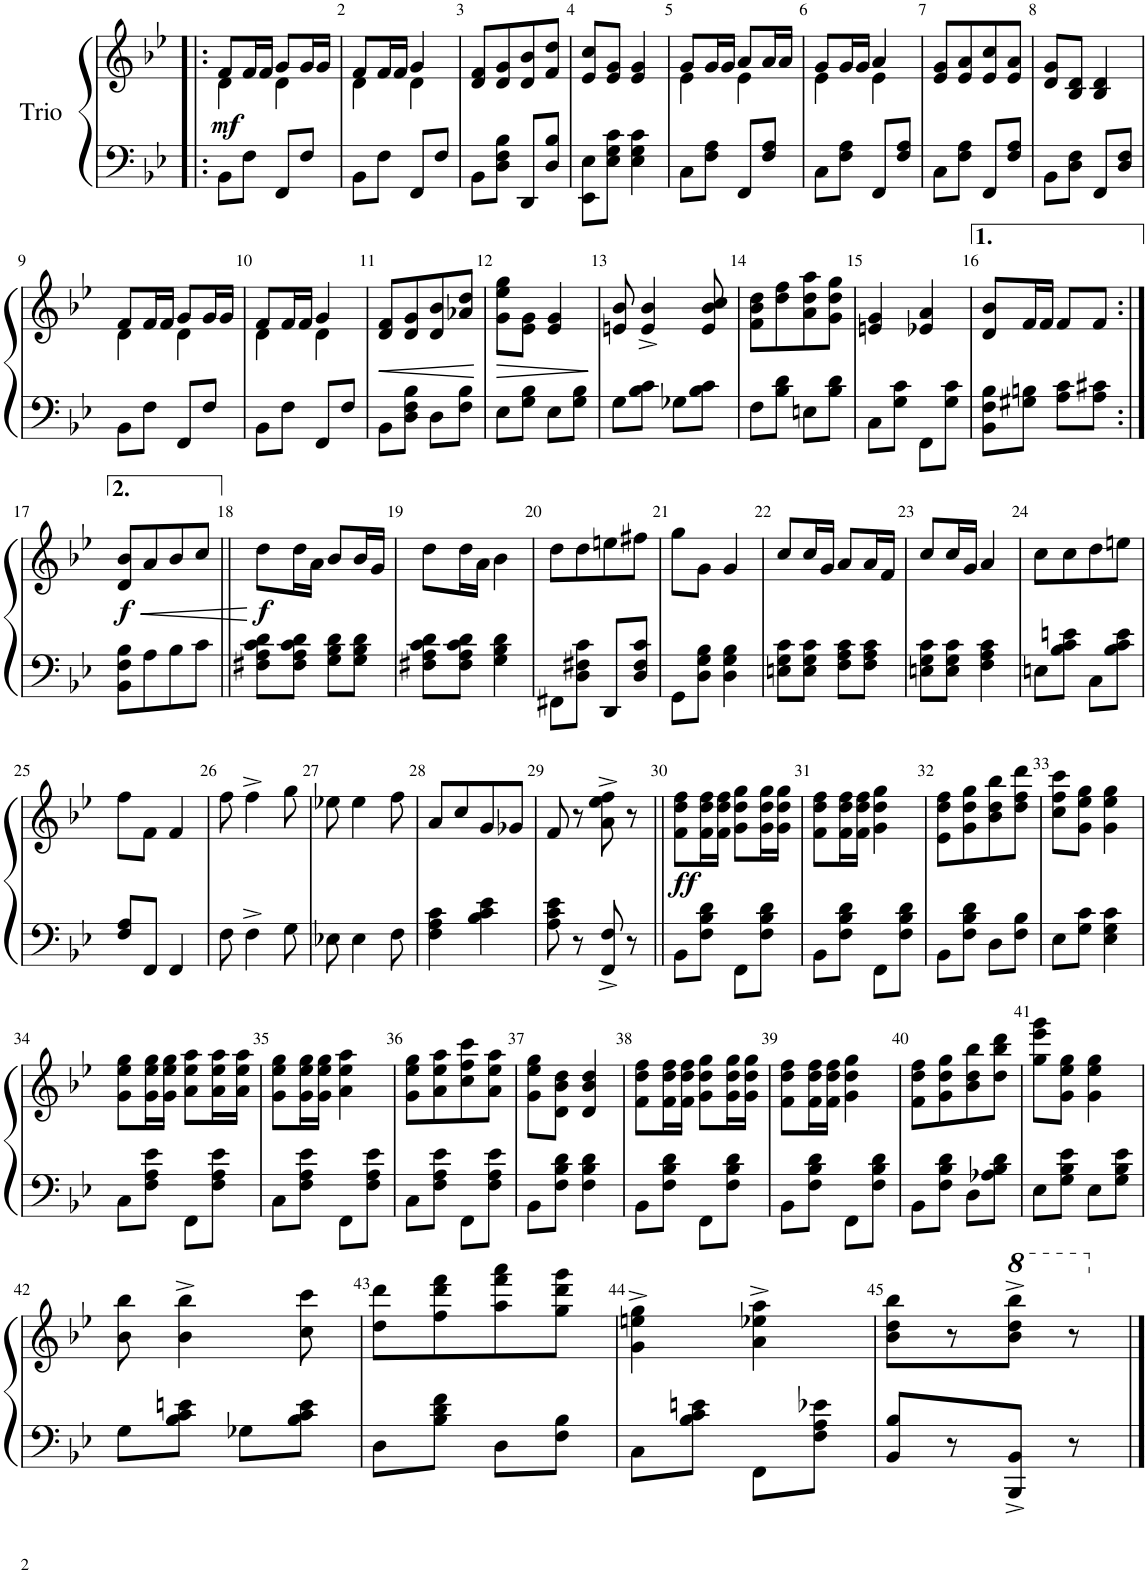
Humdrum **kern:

**kern	**kern	**dynam
*part1	*part1	*part1
*staff2	*staff1	*staff1/2
*I"Piano	*	*
*I'Pno.	*	*
!!LO:PB:g=z
*clefF4	*clefG2	*
*k[b-e-]	*k[b-e-]	*
*M2/4	*M2/4	*
=1!|:	=1!|:	=1!|:
*	*^	*
!	!LO:TX:a:t=Trio	!	!
!	!	!	!LO:DY:b
8BB-\L	8f/L	4d\	mf
8F\J	16f/L	.	.
.	16f/JJ	.	.
8FF/L	8g/L	4d\	.
8F/J	16g/L	.	.
.	16g/JJ	.	.
=2	=2	=2	=2
8BB-\L	8f/L	4d\	.
8F\J	16f/L	.	.
.	16f/JJ	.	.
8FF/L	4g/	4d\	.
8F/J	.	.	.
*	*v	*v	*
=3	=3	=3
8BB-\L	8d/ 8f/L	.
8D\ 8F\ 8B-\J	8d/ 8g/	.
8DD/L	8d/ 8b-/	.
8D/ 8B-/J	8f/ 8dd/J	.
=4	=4	=4
8EE-\ 8E-\L	8e-/ 8cc/L	.
8E-\ 8G\ 8c\J	8e-/ 8g/J	.
4E-\ 4G\ 4c\	4e-/ 4g/	.
=5	=5	=5
*	*^	*
8C\L	8g/L	4e-\	.
8F\ 8A\J	16g/L	.	.
.	16g/JJ	.	.
8FF/L	8a/L	4e-\	.
8F/ 8A/J	16a/L	.	.
.	16a/JJ	.	.
=6	=6	=6	=6
8C\L	8g/L	4e-\	.
8F\ 8A\J	16g/L	.	.
.	16g/JJ	.	.
8FF/L	4a/	4e-\	.
8F/ 8A/J	.	.	.
*	*v	*v	*
=7	=7	=7
8C\L	8e-/ 8g/L	.
8F\ 8A\J	8e-/ 8a/	.
8FF/L	8e-/ 8cc/	.
8F/ 8A/J	8e-/ 8a/J	.
=8	=8	=8
8BB-\L	8d/ 8g/L	.
8D\ 8F\J	8B-/ 8d/J	.
8FF/L	4B-/ 4d/	.
8D/ 8F/J	.	.
!!LO:LB:g=z
=9	=9	=9
*	*^	*
8BB-\L	8f/L	4d\	.
8F\J	16f/L	.	.
.	16f/JJ	.	.
8FF/L	8g/L	4d\	.
8F/J	16g/L	.	.
.	16g/JJ	.	.
=10	=10	=10	=10
8BB-\L	8f/L	4d\	.
8F\J	16f/L	.	.
.	16f/JJ	.	.
8FF/L	4g/	4d\	.
8F/J	.	.	.
*	*v	*v	*
=11	=11	=11
!	!	!LO:HP:b
8BB-\L	8d/ 8f/L	<
8D\ 8F\ 8B-\J	8d/ 8g/	.
8D\L	8d/ 8b-/	.
8F\ 8B-\J	8a-X/ 8dd/J	.
.	.	[
=12	=12	=12
!	!	!LO:HP:b
8E-\L	8g\ 8ee-\ 8gg\L	>
8G\ 8B-\J	8e-\ 8g\J	.
8E-\L	4e-/ 4g/	.
8G\ 8B-\J	.	.
.	.	]
=13	=13	=13
8G\L	8en/ 8b-/	.
8B-\ 8c\J	4e/^ 4b-/^	.
8G-X\L	.	.
8B-\ 8c\J	8e/ 8b-/ 8cc/	.
=14	=14	=14
8F\L	8f\ 8b-\ 8dd\L	.
8B-\ 8d\J	8dd\ 8ff\	.
8En\L	8a\ 8dd\ 8aa\	.
8B-\ 8d\J	8g\ 8dd\ 8gg\J	.
=15	=15	=15
8C\L	4en/ 4g/	.
8G\ 8c\J	.	.
8FF\L	4e-X/ 4a/	.
8G\ 8c\J	.	.
=16	=16	=16
8BB-\ 8F\ 8B-\L	8d/ 8b-/L	.
8G#X\ 8Bn\J	16f/L	.
.	16f/JJ	.
8A\ 8c\L	8f/L	.
8A\ 8c#X\J	8f/J	.
!!LO:LB:g=z
=17:|!	=17:|!	=17:|!
!	!	!LO:HP:b
!	!	!LO:DY:n=1:b
8BB-\ 8F\ 8B-\L	8d/ 8b-/L	< f
8A\	8a/	.
8B-\	8b-/	.
8c\J	8cc/J	.
.	.	[
=18||	=18||	=18||
!	!	!LO:DY:b
8F#X\ 8A\ 8c\ 8d\L	8dd\L	f
8F#\ 8A\ 8c\ 8d\J	16dd\L	.
.	16a\JJ	.
8G\ 8B-\ 8d\L	8b-/L	.
8G\ 8B-\ 8d\J	16b-/L	.
.	16g/JJ	.
=19	=19	=19
8F#X\ 8A\ 8c\ 8d\L	8dd\L	.
8F#\ 8A\ 8c\ 8d\J	16dd\L	.
.	16a\JJ	.
4G\ 4B-\ 4d\	4b-\	.
=20	=20	=20
8FF#X\L	8dd\L	.
8D\ 8F#X\ 8c\J	8dd\	.
8DD/L	8een\	.
8D/ 8F#/ 8c/J	8ff#X\J	.
=21	=21	=21
8GG\L	8gg\L	.
8D\ 8G\ 8B-\J	8g\J	.
4D\ 4G\ 4B-\	4g/	.
=22	=22	=22
8En\ 8G\ 8c\L	8cc/L	.
8E\ 8G\ 8c\J	16cc/L	.
.	16g/JJ	.
8F\ 8A\ 8c\L	8a/L	.
8F\ 8A\ 8c\J	16a/L	.
.	16f/JJ	.
=23	=23	=23
8En\ 8G\ 8c\L	8cc/L	.
8E\ 8G\ 8c\J	16cc/L	.
.	16g/JJ	.
4F\ 4A\ 4c\	4a/	.
=24	=24	=24
8En\L	8cc\L	.
8B-\ 8c\ 8en\J	8cc\	.
8C\L	8dd\	.
8B-\ 8c\ 8e\J	8een\J	.
!!LO:LB:g=z
=25	=25	=25
8F/ 8A/L	8ff\L	.
8FF/J	8f\J	.
4FF/	4f/	.
=26	=26	=26
8F\	8ff\	.
4F^\	4ff^\	.
8G\	8gg\	.
=27	=27	=27
8E-X\	8ee-X\	.
4E-\	4ee-\	.
8F\	8ff\	.
=28	=28	=28
4F\ 4A\ 4c\	8a/L	.
.	8cc/	.
4B-\ 4c\ 4e-\	8g/	.
.	8g-X/J	.
=29	=29	=29
8A\ 8c\ 8e-\	8f/	.
8r	8r	.
8FF/^ 8F/^	8a\^ 8ee-\^ 8ff\^	.
8r	8r	.
=30||	=30||	=30||
!	!	!LO:DY:b
8BB-\L	8f\ 8dd\ 8ff\L	ff
8F\ 8B-\ 8d\J	16f\ 16dd\ 16ff\L	.
.	16f\ 16dd\ 16ff\JJ	.
8FF\L	8g\ 8dd\ 8gg\L	.
8F\ 8B-\ 8d\J	16g\ 16dd\ 16gg\L	.
.	16g\ 16dd\ 16gg\JJ	.
=31	=31	=31
8BB-\L	8f\ 8dd\ 8ff\L	.
8F\ 8B-\ 8d\J	16f\ 16dd\ 16ff\L	.
.	16f\ 16dd\ 16ff\JJ	.
8FF\L	4g\ 4dd\ 4gg\	.
8F\ 8B-\ 8d\J	.	.
=32	=32	=32
8BB-\L	8e-\ 8dd\ 8ff\L	.
8F\ 8B-\ 8d\J	8g\ 8dd\ 8gg\	.
8D\L	8b-\ 8dd\ 8bb-\	.
8F\ 8B-\J	8dd\ 8ff\ 8ddd\J	.
=33	=33	=33
8E-\L	8cc\ 8ff\ 8ccc\L	.
8G\ 8c\J	8g\ 8ee-\ 8gg\J	.
4E-\ 4G\ 4c\	4g\ 4ee-\ 4gg\	.
!!LO:LB:g=z
=34	=34	=34
8C\L	8g\ 8ee-\ 8gg\L	.
8F\ 8A\ 8e-\J	16g\ 16ee-\ 16gg\L	.
.	16g\ 16ee-\ 16gg\JJ	.
8FF\L	8a\ 8ee-\ 8aa\L	.
8F\ 8A\ 8e-\J	16a\ 16ee-\ 16aa\L	.
.	16a\ 16ee-\ 16aa\JJ	.
=35	=35	=35
8C\L	8g\ 8ee-\ 8gg\L	.
8F\ 8A\ 8e-\J	16g\ 16ee-\ 16gg\L	.
.	16g\ 16ee-\ 16gg\JJ	.
8FF\L	4a\ 4ee-\ 4aa\	.
8F\ 8A\ 8e-\J	.	.
=36	=36	=36
8C\L	8g\ 8ee-\ 8gg\L	.
8F\ 8A\ 8e-\J	8a\ 8ee-\ 8aa\	.
8FF\L	8cc\ 8ff\ 8ccc\	.
8F\ 8A\ 8e-\J	8a\ 8ee-\ 8aa\J	.
=37	=37	=37
8BB-\L	8g\ 8ee-\ 8gg\L	.
8F\ 8B-\ 8d\J	8d\ 8b-\ 8dd\J	.
4F\ 4B-\ 4d\	4d/ 4b-/ 4dd/	.
=38	=38	=38
8BB-\L	8f\ 8dd\ 8ff\L	.
8F\ 8B-\ 8d\J	16f\ 16dd\ 16ff\L	.
.	16f\ 16dd\ 16ff\JJ	.
8FF\L	8g\ 8dd\ 8gg\L	.
8F\ 8B-\ 8d\J	16g\ 16dd\ 16gg\L	.
.	16g\ 16dd\ 16gg\JJ	.
=39	=39	=39
8BB-\L	8f\ 8dd\ 8ff\L	.
8F\ 8B-\ 8d\J	16f\ 16dd\ 16ff\L	.
.	16f\ 16dd\ 16ff\JJ	.
8FF\L	4g\ 4dd\ 4gg\	.
8F\ 8B-\ 8d\J	.	.
=40	=40	=40
8BB-\L	8f\ 8dd\ 8ff\L	.
8F\ 8B-\ 8d\J	8g\ 8dd\ 8gg\	.
8D\L	8b-\ 8dd\ 8bb-\	.
8A-X\ 8B-\ 8d\J	8dd\ 8bb-\ 8ddd\J	.
=41	=41	=41
8E-\L	8gg\ 8eee-\ 8ggg\L	.
8G\ 8B-\ 8e-\J	8g\ 8ee-\ 8gg\J	.
8E-\L	4g\ 4ee-\ 4gg\	.
8G\ 8B-\ 8e-\J	.	.
!!LO:LB:g=z
=42	=42	=42
8G\L	8b-\ 8bb-\	.
8B-\ 8c\ 8en\J	4b-\^ 4bb-\^	.
8G-X\L	.	.
8B-\ 8c\ 8e\J	8cc\ 8ccc\	.
=43	=43	=43
8D\L	8dd\ 8ddd\L	.
8B-\ 8d\ 8f\J	8ff\ 8ddd\ 8fff\	.
8D\L	8aa\ 8fff\ 8aaa\	.
8F\ 8B-\J	8gg\ 8ddd\ 8ggg\J	.
=44	=44	=44
8C\L	4g\^ 4een\^ 4gg\^	.
8B-\ 8c\ 8en\J	.	.
8FF\L	4a\^ 4ee-X\^ 4aa\^	.
8F\ 8A\ 8e-X\J	.	.
=45	=45	=45
8BB-/ 8B-/L	8b-\ 8dd\ 8bb-\L	.
8r	8r	.
*	*8va	*
8BBB-/^ 8BB-/^J	8bb-\^ 8ddd\^ 8bbb-\^J	.
8r	8r	.
*	*X8va	*
==	==	==
*-	*-	*-
